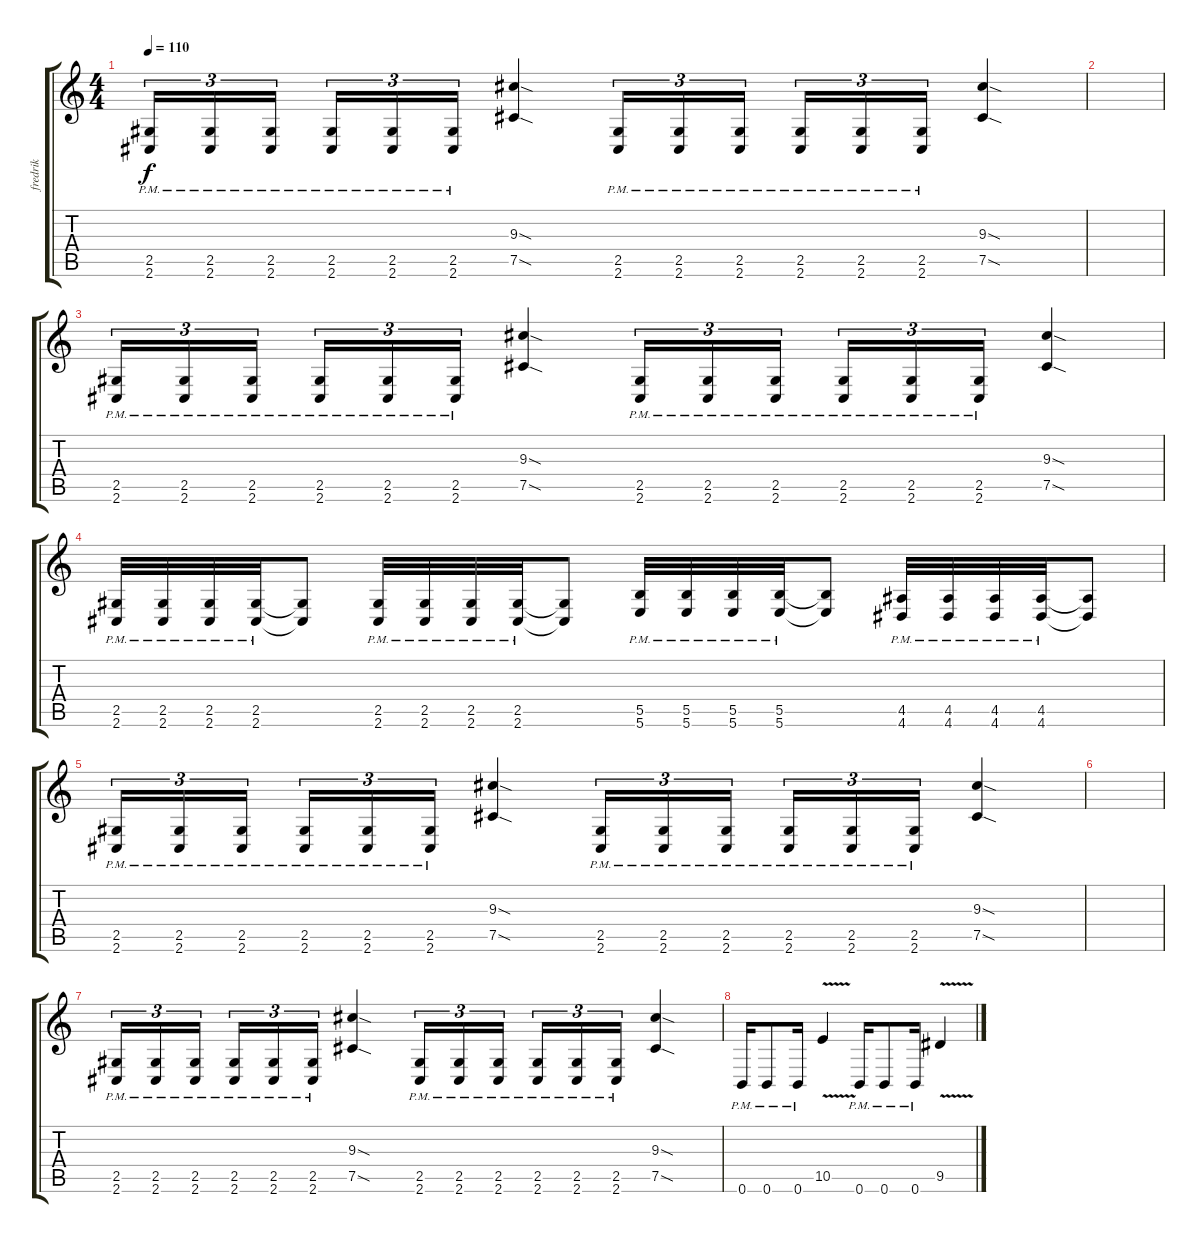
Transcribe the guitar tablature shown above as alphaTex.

\track ("fredrik" "fredrik") {instrument distortionguitar}
\staff {score tabs}
\tuning (Db4 Ab3 E3 B2 Gb2 B1) {hide}
\ts (4 4)
\tempo 110
\clef g2
\ks c
(2.5{pm} 2.6{pm}).16{tu (3 2) dy f} (2.5{pm} 2.6{pm}).16{tu (3 2)} (2.5{pm} 2.6{pm}).16{tu (3 2) beam splitsecondary} (2.5{pm} 2.6{pm}).16{tu (3 2)} (2.5{pm} 2.6{pm}).16{tu (3 2)} (2.5{pm} 2.6{pm}).16{tu (3 2)} (9.3{sod} 7.5{sod}).4 (2.5{pm} 2.6{pm}).16{tu (3 2)} (2.5{pm} 2.6{pm}).16{tu (3 2)} (2.5{pm} 2.6{pm}).16{tu (3 2) beam splitsecondary} (2.5{pm} 2.6{pm}).16{tu (3 2)} (2.5{pm} 2.6{pm}).16{tu (3 2)} (2.5{pm} 2.6{pm}).16{tu (3 2)} (9.3{sod} 7.5{sod}).4 |
|
(2.5{pm} 2.6{pm}).16{tu (3 2)} (2.5{pm} 2.6{pm}).16{tu (3 2)} (2.5{pm} 2.6{pm}).16{tu (3 2) beam splitsecondary} (2.5{pm} 2.6{pm}).16{tu (3 2)} (2.5{pm} 2.6{pm}).16{tu (3 2)} (2.5{pm} 2.6{pm}).16{tu (3 2)} (9.3{sod} 7.5{sod}).4 (2.5{pm} 2.6{pm}).16{tu (3 2)} (2.5{pm} 2.6{pm}).16{tu (3 2)} (2.5{pm} 2.6{pm}).16{tu (3 2) beam splitsecondary} (2.5{pm} 2.6{pm}).16{tu (3 2)} (2.5{pm} 2.6{pm}).16{tu (3 2)} (2.5{pm} 2.6{pm}).16{tu (3 2)} (9.3{sod} 7.5{sod}).4 |
(2.5{pm} 2.6{pm}).32 (2.5{pm} 2.6{pm}).32 (2.5{pm} 2.6{pm}).32 (2.5{pm} 2.6{pm}).32 (2.5{t} 2.6{t}).8 (2.5{pm} 2.6{pm}).32 (2.5{pm} 2.6{pm}).32 (2.5{pm} 2.6{pm}).32 (2.5{pm} 2.6{pm}).32 (2.5{t} 2.6{t}).8 (5.5{pm} 5.6{pm}).32 (5.5{pm} 5.6{pm}).32 (5.5{pm} 5.6{pm}).32 (5.5{pm} 5.6{pm}).32 (5.5{t} 5.6{t}).8 (4.5{pm} 4.6{pm}).32 (4.5{pm} 4.6{pm}).32 (4.5{pm} 4.6{pm}).32 (4.5{pm} 4.6{pm}).32 (4.5{t} 4.6{t}).8 |
(2.5{pm} 2.6{pm}).16{tu (3 2)} (2.5{pm} 2.6{pm}).16{tu (3 2)} (2.5{pm} 2.6{pm}).16{tu (3 2) beam splitsecondary} (2.5{pm} 2.6{pm}).16{tu (3 2)} (2.5{pm} 2.6{pm}).16{tu (3 2)} (2.5{pm} 2.6{pm}).16{tu (3 2)} (9.3{sod} 7.5{sod}).4 (2.5{pm} 2.6{pm}).16{tu (3 2)} (2.5{pm} 2.6{pm}).16{tu (3 2)} (2.5{pm} 2.6{pm}).16{tu (3 2) beam splitsecondary} (2.5{pm} 2.6{pm}).16{tu (3 2)} (2.5{pm} 2.6{pm}).16{tu (3 2)} (2.5{pm} 2.6{pm}).16{tu (3 2)} (9.3{sod} 7.5{sod}).4 |
|
(2.5{pm} 2.6{pm}).16{tu (3 2)} (2.5{pm} 2.6{pm}).16{tu (3 2)} (2.5{pm} 2.6{pm}).16{tu (3 2) beam splitsecondary} (2.5{pm} 2.6{pm}).16{tu (3 2)} (2.5{pm} 2.6{pm}).16{tu (3 2)} (2.5{pm} 2.6{pm}).16{tu (3 2)} (9.3{sod} 7.5{sod}).4 (2.5{pm} 2.6{pm}).16{tu (3 2)} (2.5{pm} 2.6{pm}).16{tu (3 2)} (2.5{pm} 2.6{pm}).16{tu (3 2) beam splitsecondary} (2.5{pm} 2.6{pm}).16{tu (3 2)} (2.5{pm} 2.6{pm}).16{tu (3 2)} (2.5{pm} 2.6{pm}).16{tu (3 2)} (9.3{sod} 7.5{sod}).4 |
0.6{pm}.16 0.6{pm}.8 0.6{pm}.16 10.5{v}.4 0.6{pm}.16 0.6{pm}.8 0.6{pm}.16 9.5{v}.4
